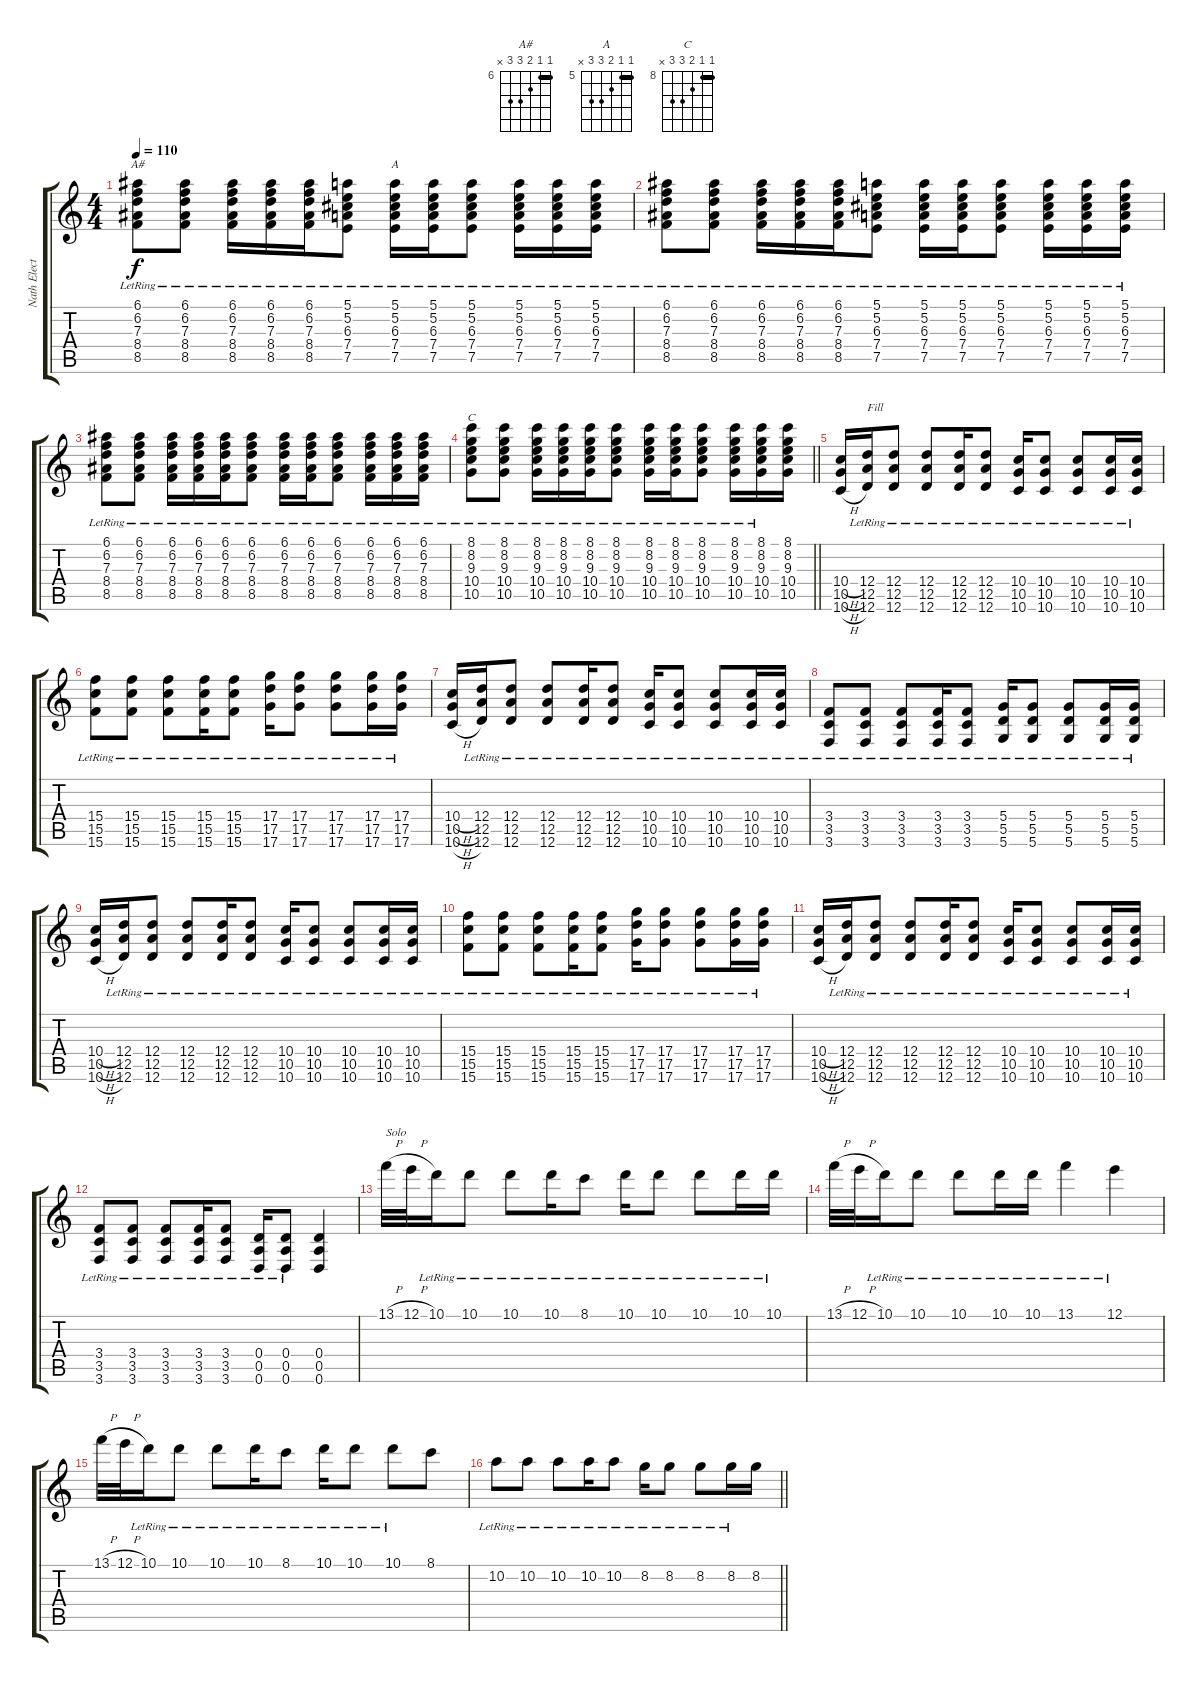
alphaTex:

\track ("Nath Electric Guitar" "Nath Elect") {instrument distortionguitar}
\staff {score tabs}
\tuning (E4 B3 G3 D3 A2 D2) {hide}
\chord ("A#" 6 6 7 8 8 x) {firstfret 6 barre 6}
\chord ("A" 5 5 6 7 7 x) {firstfret 5 barre 5}
\chord ("C" 8 8 9 10 10 x) {firstfret 8 barre 8}
\ts (4 4)
\tempo 110
\clef g2
\ks c
(6.1{lr} 6.2{lr} 7.3{lr} 8.4{lr} 8.5{lr}).8{ch "A#" dy f} (6.1{lr} 6.2{lr} 7.3{lr} 8.4{lr} 8.5{lr}).8 (6.1{lr} 6.2{lr} 7.3{lr} 8.4{lr} 8.5{lr}).16 (6.1{lr} 6.2{lr} 7.3{lr} 8.4{lr} 8.5{lr}).16 (6.1{lr} 6.2{lr} 7.3{lr} 8.4{lr} 8.5{lr}).16 (5.1{lr} 5.2{lr} 6.3{lr} 7.4{lr} 7.5{lr}).8 (5.1{lr} 5.2{lr} 6.3{lr} 7.4{lr} 7.5{lr}).16{ch "A"} (5.1{lr} 5.2{lr} 6.3{lr} 7.4{lr} 7.5{lr}).16 (5.1{lr} 5.2{lr} 6.3{lr} 7.4{lr} 7.5{lr}).8 (5.1{lr} 5.2{lr} 6.3{lr} 7.4{lr} 7.5{lr}).16 (5.1{lr} 5.2{lr} 6.3{lr} 7.4{lr} 7.5{lr}).16 (5.1{lr} 5.2{lr} 6.3{lr} 7.4{lr} 7.5{lr}).16 |
(6.1{lr} 6.2{lr} 7.3{lr} 8.4{lr} 8.5{lr}).8 (6.1{lr} 6.2{lr} 7.3{lr} 8.4{lr} 8.5{lr}).8 (6.1{lr} 6.2{lr} 7.3{lr} 8.4{lr} 8.5{lr}).16 (6.1{lr} 6.2{lr} 7.3{lr} 8.4{lr} 8.5{lr}).16 (6.1{lr} 6.2{lr} 7.3{lr} 8.4{lr} 8.5{lr}).16 (5.1{lr} 5.2{lr} 6.3{lr} 7.4{lr} 7.5{lr}).8 (5.1{lr} 5.2{lr} 6.3{lr} 7.4{lr} 7.5{lr}).16 (5.1{lr} 5.2{lr} 6.3{lr} 7.4{lr} 7.5{lr}).16 (5.1{lr} 5.2{lr} 6.3{lr} 7.4{lr} 7.5{lr}).8 (5.1{lr} 5.2{lr} 6.3{lr} 7.4{lr} 7.5{lr}).16 (5.1{lr} 5.2{lr} 6.3{lr} 7.4{lr} 7.5{lr}).16 (5.1{lr} 5.2{lr} 6.3{lr} 7.4{lr} 7.5{lr}).16 |
(6.1{lr} 6.2{lr} 7.3{lr} 8.4{lr} 8.5{lr}).8 (6.1{lr} 6.2{lr} 7.3{lr} 8.4{lr} 8.5{lr}).8 (6.1{lr} 6.2{lr} 7.3{lr} 8.4{lr} 8.5{lr}).16 (6.1{lr} 6.2{lr} 7.3{lr} 8.4{lr} 8.5{lr}).16 (6.1{lr} 6.2{lr} 7.3{lr} 8.4{lr} 8.5{lr}).16 (6.1{lr} 6.2{lr} 7.3{lr} 8.4{lr} 8.5{lr}).8 (6.1{lr} 6.2{lr} 7.3{lr} 8.4{lr} 8.5{lr}).16 (6.1{lr} 6.2{lr} 7.3{lr} 8.4{lr} 8.5{lr}).16 (6.1{lr} 6.2{lr} 7.3{lr} 8.4{lr} 8.5{lr}).8 (6.1{lr} 6.2{lr} 7.3{lr} 8.4{lr} 8.5{lr}).16 (6.1{lr} 6.2{lr} 7.3{lr} 8.4{lr} 8.5{lr}).16 (6.1{lr} 6.2{lr} 7.3{lr} 8.4{lr} 8.5{lr}).16 |
\barLineRight lightlight
(8.1{lr} 8.2{lr} 9.3{lr} 10.4{lr} 10.5{lr}).8{ch "C"} (8.1{lr} 8.2{lr} 9.3{lr} 10.4{lr} 10.5{lr}).8 (8.1{lr} 8.2{lr} 9.3{lr} 10.4{lr} 10.5{lr}).16 (8.1{lr} 8.2{lr} 9.3{lr} 10.4{lr} 10.5{lr}).16 (8.1{lr} 8.2{lr} 9.3{lr} 10.4{lr} 10.5{lr}).16 (8.1{lr} 8.2{lr} 9.3{lr} 10.4{lr} 10.5{lr}).8 (8.1{lr} 8.2{lr} 9.3{lr} 10.4{lr} 10.5{lr}).16 (8.1{lr} 8.2{lr} 9.3{lr} 10.4{lr} 10.5{lr}).16 (8.1{lr} 8.2{lr} 9.3{lr} 10.4{lr} 10.5{lr}).8 (8.1{lr} 8.2{lr} 9.3{lr} 10.4{lr} 10.5{lr}).16 (8.1{lr} 8.2{lr} 9.3{lr} 10.4{lr} 10.5{lr}).16 (8.1 8.2 9.3 10.4 10.5).16 |
(10.4{h} 10.5{h} 10.6{h}).16 (12.4{lr} 12.5{lr} 12.6).16{txt "Fill"} (12.4{lr} 12.5{lr} 12.6).8 (12.4{lr} 12.5{lr} 12.6).8 (12.4{lr} 12.5{lr} 12.6).16 (12.4{lr} 12.5{lr} 12.6).8 (10.4{lr} 10.5{lr} 10.6).16 (10.4{lr} 10.5{lr} 10.6).8 (10.4{lr} 10.5{lr} 10.6).8 (10.4{lr} 10.5{lr} 10.6).16 (10.4{lr} 10.5{lr} 10.6).16 |
(15.4{lr} 15.5{lr} 15.6).8 (15.4{lr} 15.5{lr} 15.6).8 (15.4{lr} 15.5{lr} 15.6).8 (15.4{lr} 15.5{lr} 15.6).16 (15.4{lr} 15.5{lr} 15.6).8 (17.4{lr} 17.5{lr} 17.6).16 (17.4{lr} 17.5{lr} 17.6).8 (17.4{lr} 17.5{lr} 17.6).8 (17.4{lr} 17.5{lr} 17.6).16 (17.4{lr} 17.5{lr} 17.6).16 |
(10.4{h} 10.5{h} 10.6{h}).16 (12.4{lr} 12.5{lr} 12.6).16 (12.4{lr} 12.5{lr} 12.6).8 (12.4{lr} 12.5{lr} 12.6).8 (12.4{lr} 12.5{lr} 12.6).16 (12.4{lr} 12.5{lr} 12.6).8 (10.4{lr} 10.5{lr} 10.6).16 (10.4{lr} 10.5{lr} 10.6).8 (10.4{lr} 10.5{lr} 10.6).8 (10.4{lr} 10.5{lr} 10.6).16 (10.4{lr} 10.5{lr} 10.6).16 |
(3.4{lr} 3.5{lr} 3.6).8 (3.4{lr} 3.5{lr} 3.6).8 (3.4{lr} 3.5{lr} 3.6).8 (3.4{lr} 3.5{lr} 3.6).16 (3.4{lr} 3.5{lr} 3.6).8 (5.4{lr} 5.5{lr} 5.6).16 (5.4{lr} 5.5{lr} 5.6).8 (5.4{lr} 5.5{lr} 5.6).8 (5.4{lr} 5.5{lr} 5.6).16 (5.4{lr} 5.5{lr} 5.6).16 |
(10.4{h} 10.5{h} 10.6{h}).16 (12.4{lr} 12.5{lr} 12.6).16 (12.4{lr} 12.5{lr} 12.6).8 (12.4{lr} 12.5{lr} 12.6).8 (12.4{lr} 12.5{lr} 12.6).16 (12.4{lr} 12.5{lr} 12.6).8 (10.4{lr} 10.5{lr} 10.6).16 (10.4{lr} 10.5{lr} 10.6).8 (10.4{lr} 10.5{lr} 10.6).8 (10.4{lr} 10.5{lr} 10.6).16 (10.4{lr} 10.5{lr} 10.6).16 |
(15.4{lr} 15.5{lr} 15.6).8 (15.4{lr} 15.5{lr} 15.6).8 (15.4{lr} 15.5{lr} 15.6).8 (15.4{lr} 15.5{lr} 15.6).16 (15.4{lr} 15.5{lr} 15.6).8 (17.4{lr} 17.5{lr} 17.6).16 (17.4{lr} 17.5{lr} 17.6).8 (17.4{lr} 17.5{lr} 17.6).8 (17.4{lr} 17.5{lr} 17.6).16 (17.4{lr} 17.5{lr} 17.6).16 |
(10.4{h} 10.5{h} 10.6{h}).16 (12.4{lr} 12.5{lr} 12.6).16 (12.4{lr} 12.5{lr} 12.6).8 (12.4{lr} 12.5{lr} 12.6).8 (12.4{lr} 12.5{lr} 12.6).16 (12.4{lr} 12.5{lr} 12.6).8 (10.4{lr} 10.5{lr} 10.6).16 (10.4{lr} 10.5{lr} 10.6).8 (10.4{lr} 10.5{lr} 10.6).8 (10.4{lr} 10.5{lr} 10.6).16 (10.4{lr} 10.5{lr} 10.6).16 |
(3.4{lr} 3.5{lr} 3.6).8 (3.4{lr} 3.5{lr} 3.6).8 (3.4{lr} 3.5{lr} 3.6).8 (3.4{lr} 3.5{lr} 3.6).16 (3.4{lr} 3.5{lr} 3.6).8 (0.4{lr} 0.5{lr} 0.6).16 (0.4{lr} 0.5{lr} 0.6).8 (0.4 0.5 0.6).4 |
13.1{h}.32{txt "Solo"} 12.1{h}.32 10.1{lr}.16 10.1{lr}.8 10.1{lr}.8 10.1{lr}.16 8.1{lr}.8 10.1{lr}.16 10.1{lr}.8 10.1{lr}.8 10.1{lr}.16 10.1{lr}.16 |
13.1{h}.32 12.1{h}.32 10.1{lr}.16 10.1{lr}.8 10.1{lr}.8 10.1{lr}.16 10.1{lr}.16 13.1{lr}.4 12.1{lr}.4 |
13.1{h}.32 12.1{h}.32 10.1{lr}.16 10.1{lr}.8 10.1{lr}.8 10.1{lr}.16 8.1{lr}.8 10.1{lr}.16 10.1{lr}.8 10.1{lr}.8 8.1.8 |
\barLineRight lightlight
10.2{lr}.8 10.2{lr}.8 10.2{lr}.8 10.2{lr}.16 10.2{lr}.8 8.2{lr}.16 8.2{lr}.8 8.2{lr}.8 8.2{lr}.16 8.2.16
